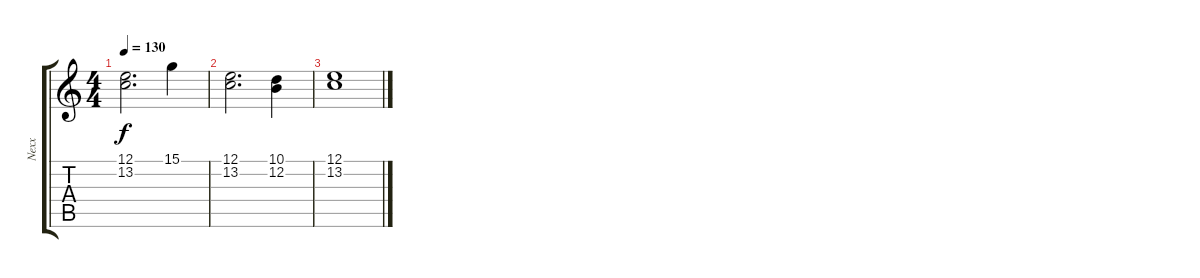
\track ("Nexx" "Nexx") {instrument viola}
\staff {score tabs}
\tuning (E4 B3 G3 D3 A2 E2) {hide}
\ts (4 4)
\tempo 130
\clef g2
\ks c
(12.1 13.2).2{d dy f} 15.1.4 |
(12.1 13.2).2{d} (10.1 12.2).4 |
(12.1 13.2).1
